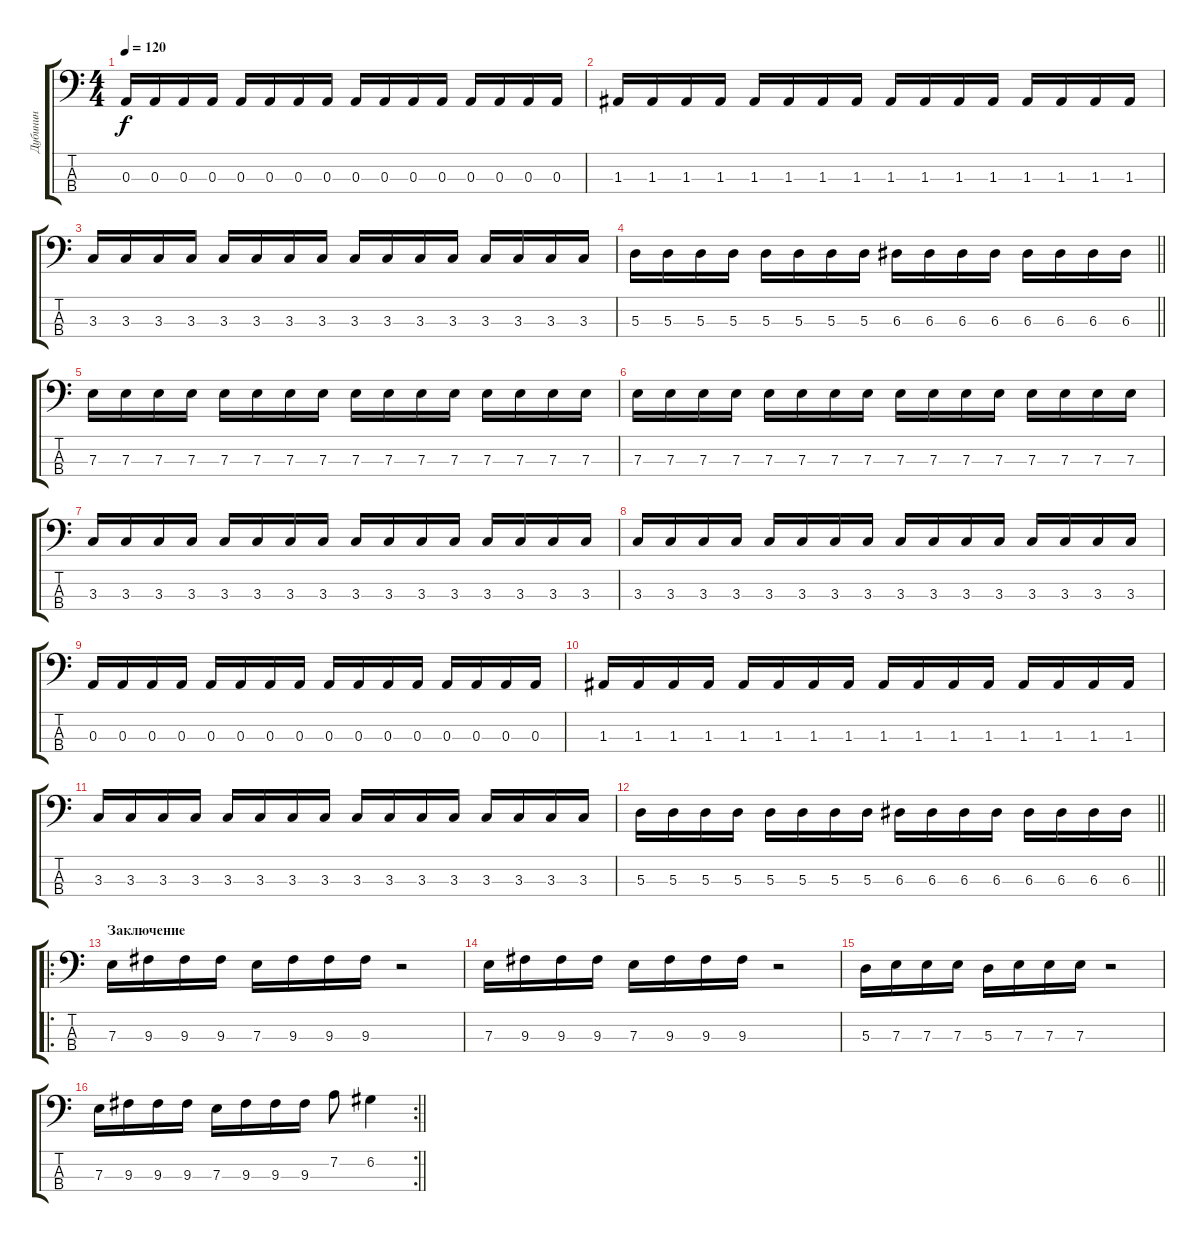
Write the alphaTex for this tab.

\track ("Дубинин" "Дубинин") {instrument electricbassfinger}
\staff {score tabs}
\tuning (G2 D2 A1 E1) {hide}
\ts (4 4)
\tempo 120
\clef f4
\ks c
0.3.16{dy f} 0.3.16 0.3.16 0.3.16 0.3.16 0.3.16 0.3.16 0.3.16 0.3.16 0.3.16 0.3.16 0.3.16 0.3.16 0.3.16 0.3.16 0.3.16 |
1.3.16 1.3.16 1.3.16 1.3.16 1.3.16 1.3.16 1.3.16 1.3.16 1.3.16 1.3.16 1.3.16 1.3.16 1.3.16 1.3.16 1.3.16 1.3.16 |
3.3.16 3.3.16 3.3.16 3.3.16 3.3.16 3.3.16 3.3.16 3.3.16 3.3.16 3.3.16 3.3.16 3.3.16 3.3.16 3.3.16 3.3.16 3.3.16 |
\barLineRight lightlight
5.3.16 5.3.16 5.3.16 5.3.16 5.3.16 5.3.16 5.3.16 5.3.16 6.3.16 6.3.16 6.3.16 6.3.16 6.3.16 6.3.16 6.3.16 6.3.16 |
7.3.16 7.3.16 7.3.16 7.3.16 7.3.16 7.3.16 7.3.16 7.3.16 7.3.16 7.3.16 7.3.16 7.3.16 7.3.16 7.3.16 7.3.16 7.3.16 |
7.3.16 7.3.16 7.3.16 7.3.16 7.3.16 7.3.16 7.3.16 7.3.16 7.3.16 7.3.16 7.3.16 7.3.16 7.3.16 7.3.16 7.3.16 7.3.16 |
3.3.16 3.3.16 3.3.16 3.3.16 3.3.16 3.3.16 3.3.16 3.3.16 3.3.16 3.3.16 3.3.16 3.3.16 3.3.16 3.3.16 3.3.16 3.3.16 |
3.3.16 3.3.16 3.3.16 3.3.16 3.3.16 3.3.16 3.3.16 3.3.16 3.3.16 3.3.16 3.3.16 3.3.16 3.3.16 3.3.16 3.3.16 3.3.16 |
0.3.16 0.3.16 0.3.16 0.3.16 0.3.16 0.3.16 0.3.16 0.3.16 0.3.16 0.3.16 0.3.16 0.3.16 0.3.16 0.3.16 0.3.16 0.3.16 |
1.3.16 1.3.16 1.3.16 1.3.16 1.3.16 1.3.16 1.3.16 1.3.16 1.3.16 1.3.16 1.3.16 1.3.16 1.3.16 1.3.16 1.3.16 1.3.16 |
3.3.16 3.3.16 3.3.16 3.3.16 3.3.16 3.3.16 3.3.16 3.3.16 3.3.16 3.3.16 3.3.16 3.3.16 3.3.16 3.3.16 3.3.16 3.3.16 |
\barLineRight lightlight
5.3.16 5.3.16 5.3.16 5.3.16 5.3.16 5.3.16 5.3.16 5.3.16 6.3.16 6.3.16 6.3.16 6.3.16 6.3.16 6.3.16 6.3.16 6.3.16 |
\ro
\section ("" "Заключение")
7.3.16 9.3.16 9.3.16 9.3.16 7.3.16 9.3.16 9.3.16 9.3.16 r.2 |
7.3.16 9.3.16 9.3.16 9.3.16 7.3.16 9.3.16 9.3.16 9.3.16 r.2 |
5.3.16 7.3.16 7.3.16 7.3.16 5.3.16 7.3.16 7.3.16 7.3.16 r.2 |
\rc 2
\barLineRight lightlight
7.3.16 9.3.16 9.3.16 9.3.16 7.3.16 9.3.16 9.3.16 9.3.16 7.2.8 6.2.4
